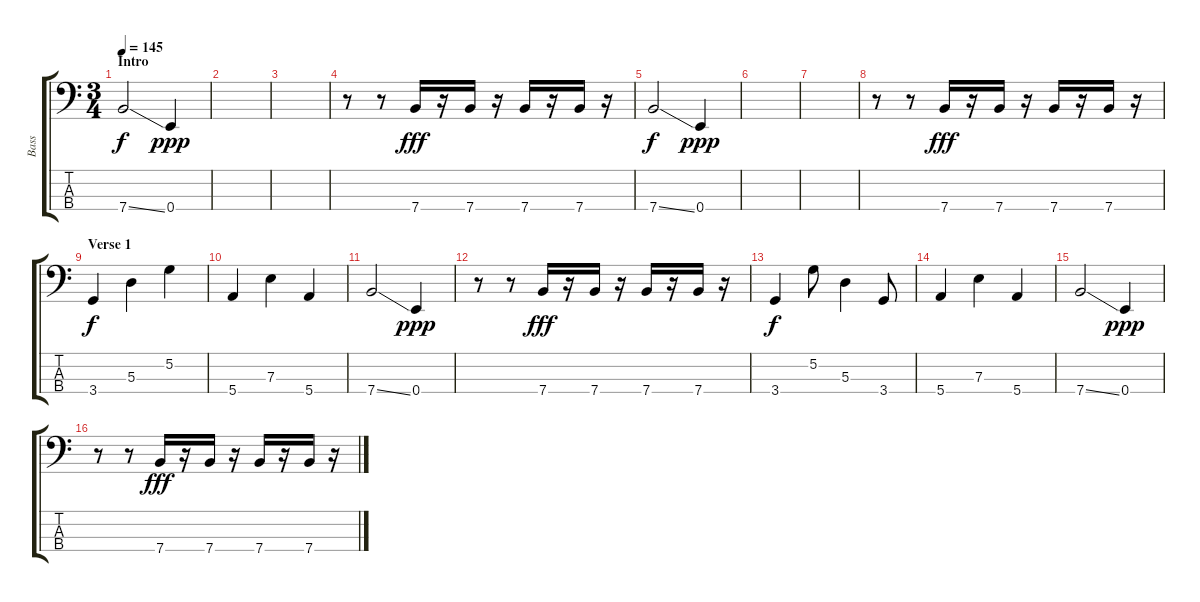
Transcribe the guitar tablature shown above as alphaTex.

\track ("Bass" "Bass") {instrument electricbassfinger}
\staff {score tabs}
\tuning (G2 D2 A1 E1) {hide}
\ts (3 4)
\section ("" "Intro")
\tempo 145
\clef f4
\ks c
7.4{ss}.2{dy f instrument electricbassfinger} 0.4.4{dy ppp} |
|
|
r.8 r.8 7.4.16{dy fff} r.16 7.4.16 r.16 7.4.16 r.16 7.4.16 r.16 |
7.4{ss}.2{dy f} 0.4.4{dy ppp} |
|
|
r.8 r.8 7.4.16{dy fff} r.16 7.4.16 r.16 7.4.16 r.16 7.4.16 r.16 |
\section ("" "Verse 1")
3.4.4{dy f} 5.3.4 5.2.4 |
5.4.4 7.3.4 5.4.4 |
7.4{ss}.2 0.4.4{dy ppp} |
r.8 r.8 7.4.16{dy fff} r.16 7.4.16 r.16 7.4.16 r.16 7.4.16 r.16 |
3.4.4{dy f} 5.2.8 5.3.4 3.4.8 |
5.4.4 7.3.4 5.4.4 |
7.4{ss}.2 0.4.4{dy ppp} |
r.8 r.8 7.4.16{dy fff} r.16 7.4.16 r.16 7.4.16 r.16 7.4.16 r.16
